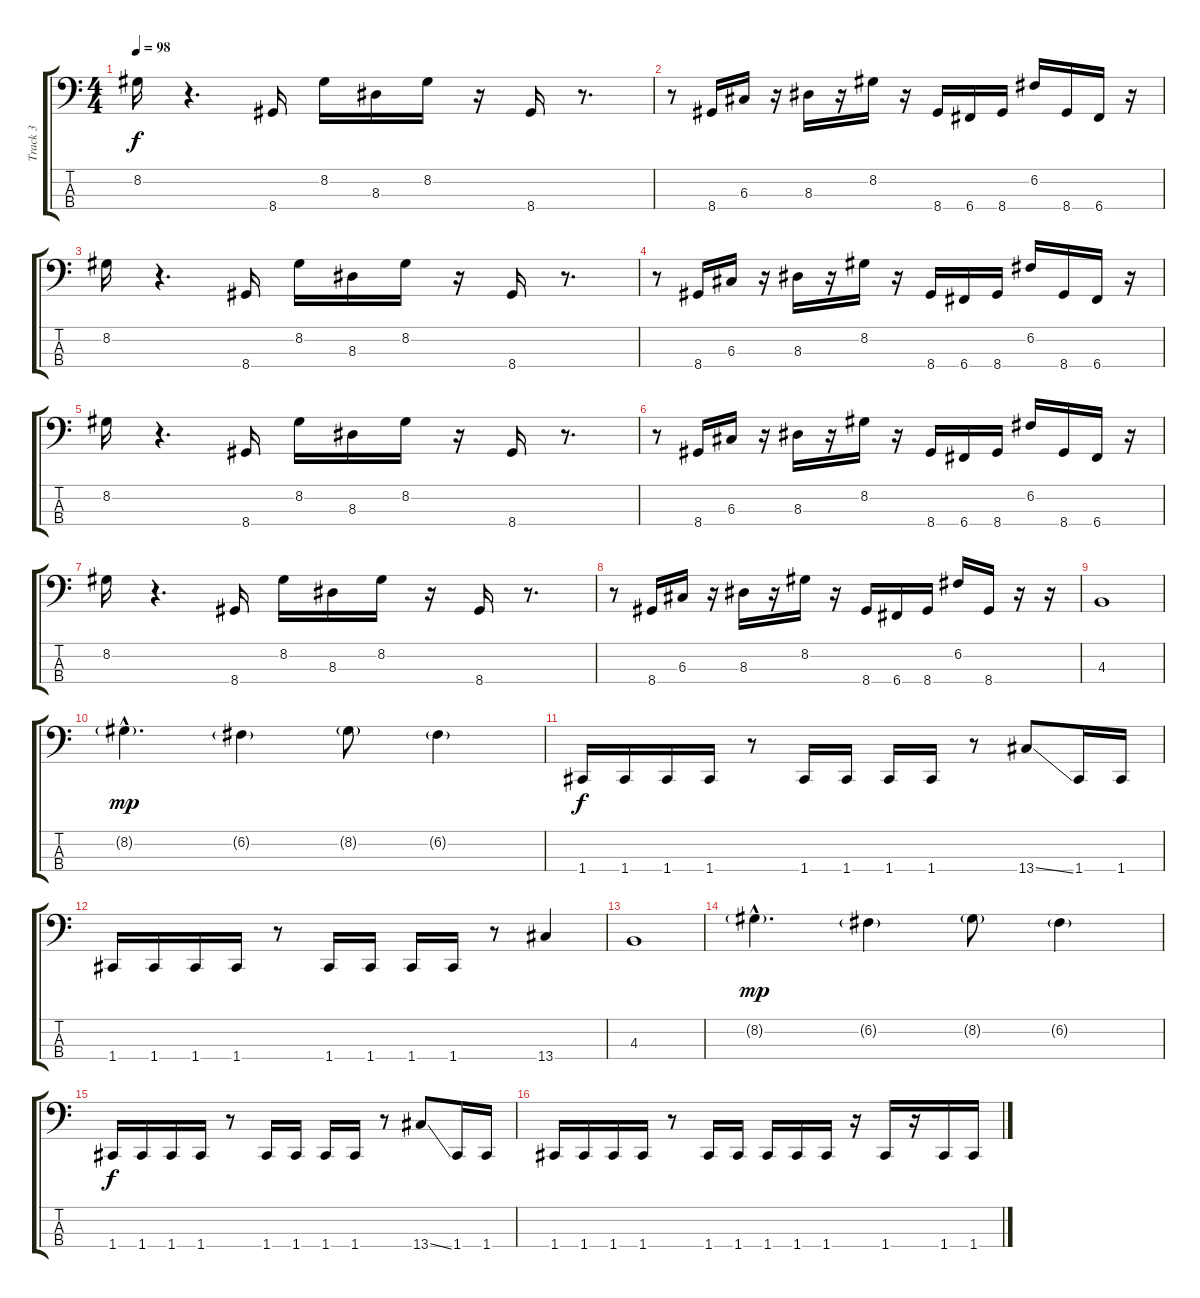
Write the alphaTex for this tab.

\track ("Track 3" "Track 3") {instrument electricbasspick}
\staff {score tabs}
\tuning (F2 C2 G1 C1) {hide}
\ts (4 4)
\tempo 98
\clef f4
\ks c
8.2.16{dy f} r.4{d} 8.4.16 8.2.16 8.3.16 8.2.16 r.16 8.4.16 r.8{d} |
r.8 8.4.16 6.3.16 r.16 8.3.16 r.16 8.2.16 r.16 8.4.16 6.4.16 8.4.16 6.2.16 8.4.16 6.4.16 r.16 |
8.2.16 r.4{d} 8.4.16 8.2.16 8.3.16 8.2.16 r.16 8.4.16 r.8{d} |
r.8 8.4.16 6.3.16 r.16 8.3.16 r.16 8.2.16 r.16 8.4.16 6.4.16 8.4.16 6.2.16 8.4.16 6.4.16 r.16 |
8.2.16 r.4{d} 8.4.16 8.2.16 8.3.16 8.2.16 r.16 8.4.16 r.8{d} |
r.8 8.4.16 6.3.16 r.16 8.3.16 r.16 8.2.16 r.16 8.4.16 6.4.16 8.4.16 6.2.16 8.4.16 6.4.16 r.16 |
8.2.16 r.4{d} 8.4.16 8.2.16 8.3.16 8.2.16 r.16 8.4.16 r.8{d} |
r.8 8.4.16 6.3.16 r.16 8.3.16 r.16 8.2.16 r.16 8.4.16 6.4.16 8.4.16 6.2.16 8.4.16 r.16 r.16 |
4.3.1 |
8.2{g hac}.4{d dy mp} 6.2{g}.4 8.2{g}.8 6.2{g}.4 |
1.4.16{dy f} 1.4.16 1.4.16 1.4.16 r.8 1.4.16 1.4.16 1.4.16 1.4.16 r.8 13.4{ss}.8 1.4.16 1.4.16 |
1.4.16 1.4.16 1.4.16 1.4.16 r.8 1.4.16 1.4.16 1.4.16 1.4.16 r.8 13.4.4 |
4.3.1 |
8.2{g hac}.4{d dy mp} 6.2{g}.4 8.2{g}.8 6.2{g}.4 |
1.4.16{dy f} 1.4.16 1.4.16 1.4.16 r.8 1.4.16 1.4.16 1.4.16 1.4.16 r.8 13.4{ss}.8 1.4.16 1.4.16 |
1.4.16 1.4.16 1.4.16 1.4.16 r.8 1.4.16 1.4.16 1.4.16 1.4.16 1.4.16 r.16 1.4.16 r.16 1.4.16 1.4.16
